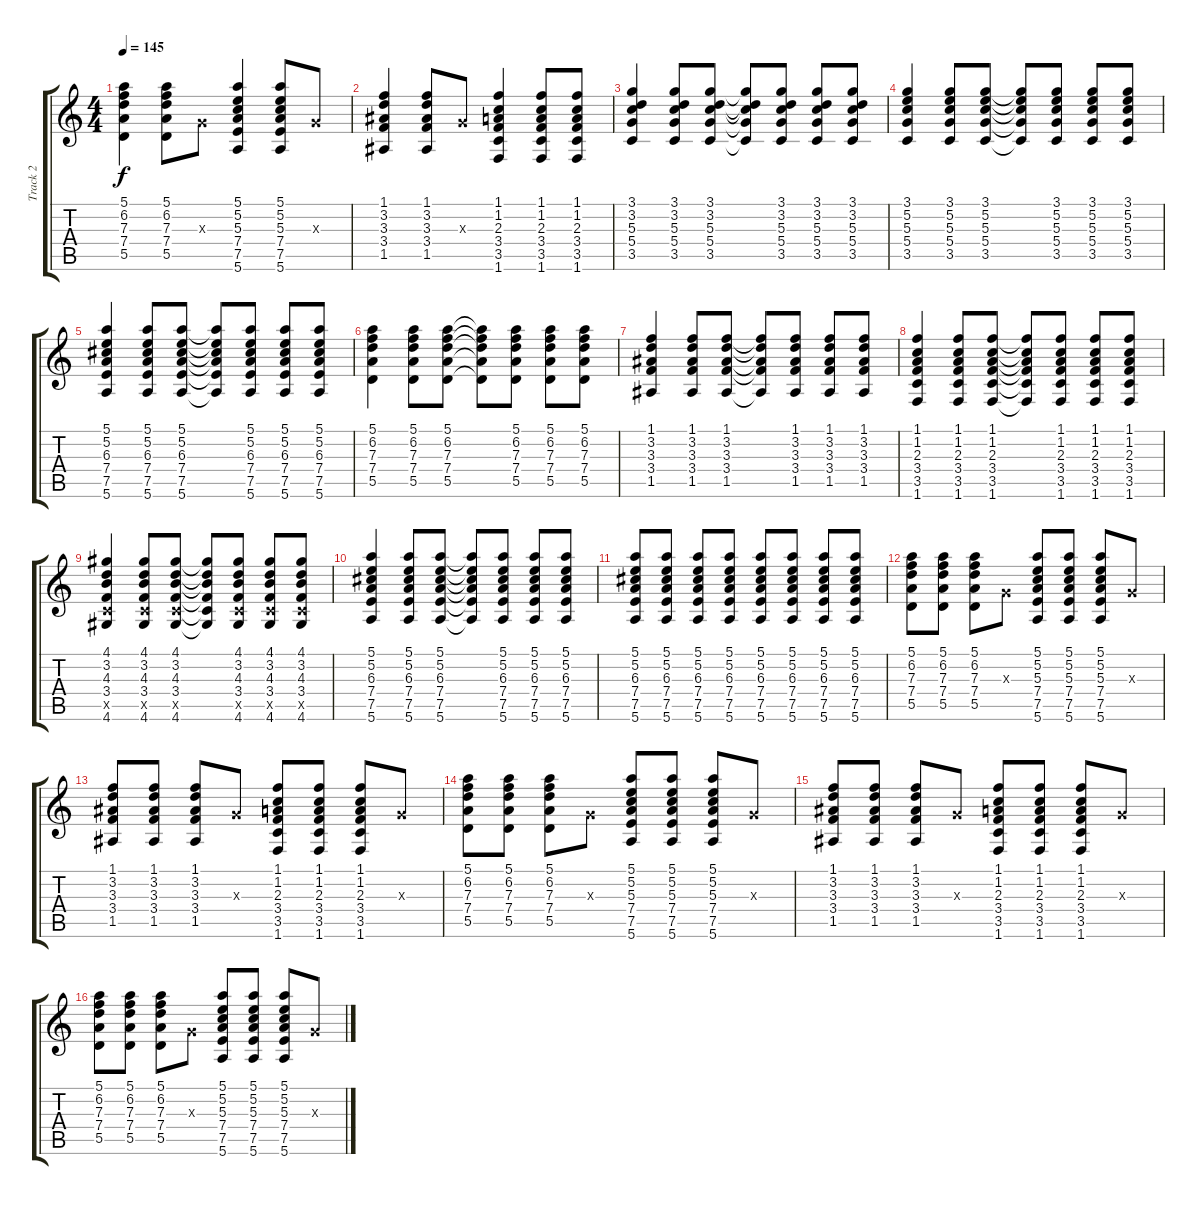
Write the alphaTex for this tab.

\track ("Track 2" "Track 2") {instrument acousticguitarsteel}
\staff {score tabs}
\tuning (E4 B3 G3 D3 A2 E2) {hide}
\ts (4 4)
\tempo 145
\clef g2
\ks c
(5.1 6.2 7.3 7.4 5.5).4{dy f} (5.1 6.2 7.3 7.4 5.5).8 0.3{x}.8 (5.1 5.2 5.3 7.4 7.5 5.6).4 (5.1 5.2 5.3 7.4 7.5 5.6).8 0.3{x}.8 |
(1.1 3.2 3.3 3.4 1.5).4 (1.1 3.2 3.3 3.4 1.5).8 0.3{x}.8 (1.1 1.2 2.3 3.4 3.5 1.6).4 (1.1 1.2 2.3 3.4 3.5 1.6).8 (1.1 1.2 2.3 3.4 3.5 1.6).8 |
(3.1 3.2 5.3 5.4 3.5).4 (3.1 3.2 5.3 5.4 3.5).8 (3.1 3.2 5.3 5.4 3.5).8 (3.1{t} 3.2{t} 5.3{t} 5.4{t} 3.5{t}).8 (3.1 3.2 5.3 5.4 3.5).8 (3.1 3.2 5.3 5.4 3.5).8 (3.1 3.2 5.3 5.4 3.5).8 |
(3.1 5.2 5.3 5.4 3.5).4 (3.1 5.2 5.3 5.4 3.5).8 (3.1 5.2 5.3 5.4 3.5).8 (3.1{t} 5.2{t} 5.3{t} 5.4{t} 3.5{t}).8 (3.1 5.2 5.3 5.4 3.5).8 (3.1 5.2 5.3 5.4 3.5).8 (3.1 5.2 5.3 5.4 3.5).8 |
(5.1 5.2 6.3 7.4 7.5 5.6).4 (5.1 5.2 6.3 7.4 7.5 5.6).8 (5.1 5.2 6.3 7.4 7.5 5.6).8 (5.1{t} 5.2{t} 6.3{t} 7.4{t} 7.5{t} 5.6{t}).8 (5.1 5.2 6.3 7.4 7.5 5.6).8 (5.1 5.2 6.3 7.4 7.5 5.6).8 (5.1 5.2 6.3 7.4 7.5 5.6).8 |
(5.1 6.2 7.3 7.4 5.5).4 (5.1 6.2 7.3 7.4 5.5).8 (5.1 6.2 7.3 7.4 5.5).8 (5.1{t} 6.2{t} 7.3{t} 7.4{t} 5.5{t}).8 (5.1 6.2 7.3 7.4 5.5).8 (5.1 6.2 7.3 7.4 5.5).8 (5.1 6.2 7.3 7.4 5.5).8 |
(1.1 3.2 3.3 3.4 1.5).4 (1.1 3.2 3.3 3.4 1.5).8 (1.1 3.2 3.3 3.4 1.5).8 (1.1{t} 3.2{t} 3.3{t} 3.4{t} 1.5{t}).8 (1.1 3.2 3.3 3.4 1.5).8 (1.1 3.2 3.3 3.4 1.5).8 (1.1 3.2 3.3 3.4 1.5).8 |
(1.1 1.2 2.3 3.4 3.5 1.6).4 (1.1 1.2 2.3 3.4 3.5 1.6).8 (1.1 1.2 2.3 3.4 3.5 1.6).8 (1.1{t} 1.2{t} 2.3{t} 3.4{t} 3.5{t} 1.6{t}).8 (1.1 1.2 2.3 3.4 3.5 1.6).8 (1.1 1.2 2.3 3.4 3.5 1.6).8 (1.1 1.2 2.3 3.4 3.5 1.6).8 |
(4.1 3.2 4.3 3.4 3.5{x} 4.6).4 (4.1 3.2 4.3 3.4 3.5{x} 4.6).8 (4.1 3.2 4.3 3.4 3.5{x} 4.6).8 (4.1{t} 3.2{t} 4.3{t} 3.4{t} 3.5{t} 4.6{t}).8 (4.1 3.2 4.3 3.4 3.5{x} 4.6).8 (4.1 3.2 4.3 3.4 3.5{x} 4.6).8 (4.1 3.2 4.3 3.4 3.5{x} 4.6).8 |
(5.1 5.2 6.3 7.4 7.5 5.6).4 (5.1 5.2 6.3 7.4 7.5 5.6).8 (5.1 5.2 6.3 7.4 7.5 5.6).8 (5.1{t} 5.2{t} 6.3{t} 7.4{t} 7.5{t} 5.6{t}).8 (5.1 5.2 6.3 7.4 7.5 5.6).8 (5.1 5.2 6.3 7.4 7.5 5.6).8 (5.1 5.2 6.3 7.4 7.5 5.6).8 |
(5.1 5.2 6.3 7.4 7.5 5.6).8 (5.1 5.2 6.3 7.4 7.5 5.6).8 (5.1 5.2 6.3 7.4 7.5 5.6).8 (5.1 5.2 6.3 7.4 7.5 5.6).8 (5.1 5.2 6.3 7.4 7.5 5.6).8 (5.1 5.2 6.3 7.4 7.5 5.6).8 (5.1 5.2 6.3 7.4 7.5 5.6).8 (5.1 5.2 6.3 7.4 7.5 5.6).8 |
(5.1 6.2 7.3 7.4 5.5).8 (5.1 6.2 7.3 7.4 5.5).8 (5.1 6.2 7.3 7.4 5.5).8 0.3{x}.8 (5.1 5.2 5.3 7.4 7.5 5.6).8 (5.1 5.2 5.3 7.4 7.5 5.6).8 (5.1 5.2 5.3 7.4 7.5 5.6).8 0.3{x}.8 |
(1.1 3.2 3.3 3.4 1.5).8 (1.1 3.2 3.3 3.4 1.5).8 (1.1 3.2 3.3 3.4 1.5).8 0.3{x}.8 (1.1 1.2 2.3 3.4 3.5 1.6).8 (1.1 1.2 2.3 3.4 3.5 1.6).8 (1.1 1.2 2.3 3.4 3.5 1.6).8 0.3{x}.8 |
(5.1 6.2 7.3 7.4 5.5).8 (5.1 6.2 7.3 7.4 5.5).8 (5.1 6.2 7.3 7.4 5.5).8 0.3{x}.8 (5.1 5.2 5.3 7.4 7.5 5.6).8 (5.1 5.2 5.3 7.4 7.5 5.6).8 (5.1 5.2 5.3 7.4 7.5 5.6).8 0.3{x}.8 |
(1.1 3.2 3.3 3.4 1.5).8 (1.1 3.2 3.3 3.4 1.5).8 (1.1 3.2 3.3 3.4 1.5).8 0.3{x}.8 (1.1 1.2 2.3 3.4 3.5 1.6).8 (1.1 1.2 2.3 3.4 3.5 1.6).8 (1.1 1.2 2.3 3.4 3.5 1.6).8 0.3{x}.8 |
(5.1 6.2 7.3 7.4 5.5).8 (5.1 6.2 7.3 7.4 5.5).8 (5.1 6.2 7.3 7.4 5.5).8 0.3{x}.8 (5.1 5.2 5.3 7.4 7.5 5.6).8 (5.1 5.2 5.3 7.4 7.5 5.6).8 (5.1 5.2 5.3 7.4 7.5 5.6).8 0.3{x}.8
